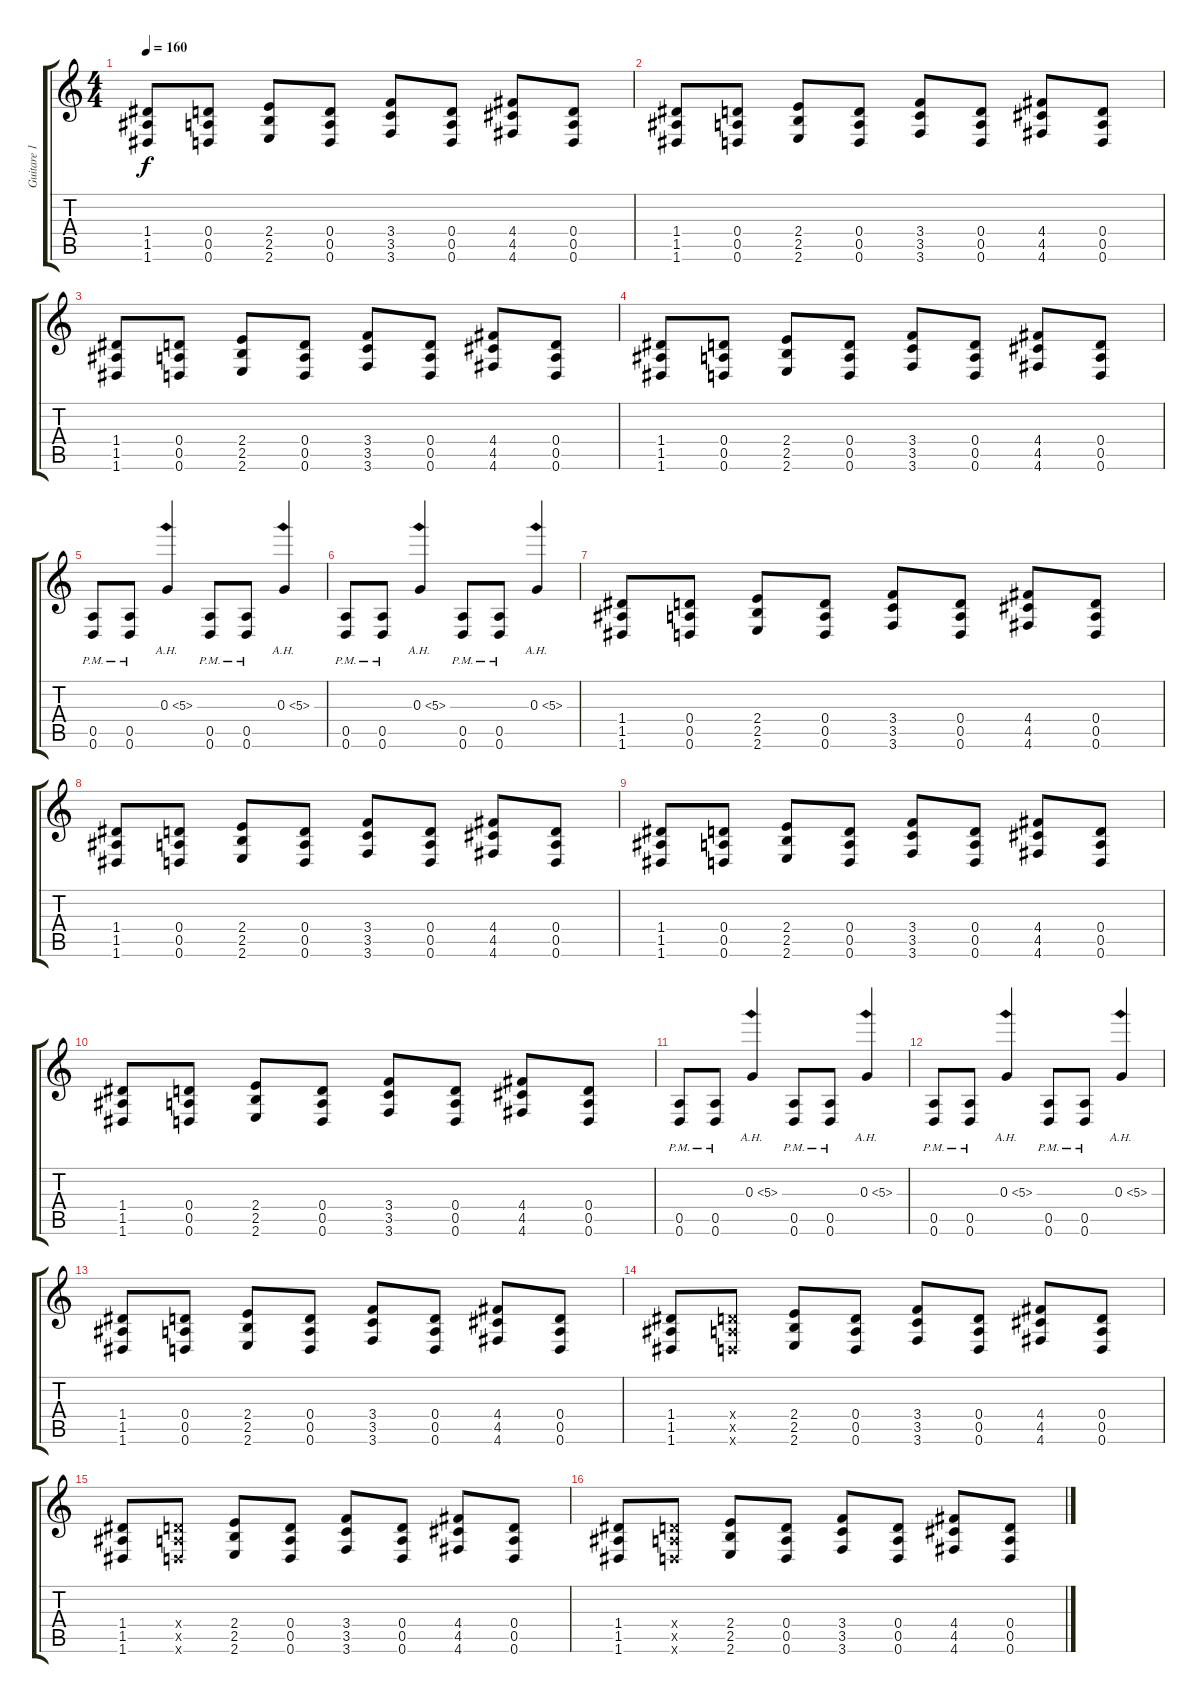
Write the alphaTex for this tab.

\track ("Guitare 1" "Guitare 1") {instrument distortionguitar}
\staff {score tabs}
\tuning (E4 B3 G3 D3 A2 D2) {hide}
\ts (4 4)
\tempo 160
\clef g2
\ks c
(1.4 1.5 1.6).8{dy f instrument distortionguitar} (0.4 0.5 0.6).8 (2.4 2.5 2.6).8 (0.4 0.5 0.6).8 (3.4 3.5 3.6).8 (0.4 0.5 0.6).8 (4.4 4.5 4.6).8 (0.4 0.5 0.6).8 |
(1.4 1.5 1.6).8 (0.4 0.5 0.6).8 (2.4 2.5 2.6).8 (0.4 0.5 0.6).8 (3.4 3.5 3.6).8 (0.4 0.5 0.6).8 (4.4 4.5 4.6).8 (0.4 0.5 0.6).8 |
(1.4 1.5 1.6).8 (0.4 0.5 0.6).8 (2.4 2.5 2.6).8 (0.4 0.5 0.6).8 (3.4 3.5 3.6).8 (0.4 0.5 0.6).8 (4.4 4.5 4.6).8 (0.4 0.5 0.6).8 |
(1.4 1.5 1.6).8 (0.4 0.5 0.6).8 (2.4 2.5 2.6).8 (0.4 0.5 0.6).8 (3.4 3.5 3.6).8 (0.4 0.5 0.6).8 (4.4 4.5 4.6).8 (0.4 0.5 0.6).8 |
(0.5{pm} 0.6{pm}).8 (0.5{pm} 0.6{pm}).8 0.3{ah 5}.4 (0.5{pm} 0.6{pm}).8 (0.5{pm} 0.6{pm}).8 0.3{ah 5}.4 |
(0.5{pm} 0.6{pm}).8 (0.5{pm} 0.6{pm}).8 0.3{ah 5}.4 (0.5{pm} 0.6{pm}).8 (0.5{pm} 0.6{pm}).8 0.3{ah 5}.4 |
(1.4 1.5 1.6).8 (0.4 0.5 0.6).8 (2.4 2.5 2.6).8 (0.4 0.5 0.6).8 (3.4 3.5 3.6).8 (0.4 0.5 0.6).8 (4.4 4.5 4.6).8 (0.4 0.5 0.6).8 |
(1.4 1.5 1.6).8 (0.4 0.5 0.6).8 (2.4 2.5 2.6).8 (0.4 0.5 0.6).8 (3.4 3.5 3.6).8 (0.4 0.5 0.6).8 (4.4 4.5 4.6).8 (0.4 0.5 0.6).8 |
(1.4 1.5 1.6).8 (0.4 0.5 0.6).8 (2.4 2.5 2.6).8 (0.4 0.5 0.6).8 (3.4 3.5 3.6).8 (0.4 0.5 0.6).8 (4.4 4.5 4.6).8 (0.4 0.5 0.6).8 |
(1.4 1.5 1.6).8 (0.4 0.5 0.6).8 (2.4 2.5 2.6).8 (0.4 0.5 0.6).8 (3.4 3.5 3.6).8 (0.4 0.5 0.6).8 (4.4 4.5 4.6).8 (0.4 0.5 0.6).8 |
(0.5{pm} 0.6{pm}).8 (0.5{pm} 0.6{pm}).8 0.3{ah 5}.4 (0.5{pm} 0.6{pm}).8 (0.5{pm} 0.6{pm}).8 0.3{ah 5}.4 |
(0.5{pm} 0.6{pm}).8 (0.5{pm} 0.6{pm}).8 0.3{ah 5}.4 (0.5{pm} 0.6{pm}).8 (0.5{pm} 0.6{pm}).8 0.3{ah 5}.4 |
(1.4 1.5 1.6).8 (0.4 0.5 0.6).8 (2.4 2.5 2.6).8 (0.4 0.5 0.6).8 (3.4 3.5 3.6).8 (0.4 0.5 0.6).8 (4.4 4.5 4.6).8 (0.4 0.5 0.6).8 |
(1.4 1.5 1.6).8 (0.4{x} 0.5{x} 0.6{x}).8 (2.4 2.5 2.6).8 (0.4 0.5 0.6).8 (3.4 3.5 3.6).8 (0.4 0.5 0.6).8 (4.4 4.5 4.6).8 (0.4 0.5 0.6).8 |
(1.4 1.5 1.6).8 (0.4{x} 0.5{x} 0.6{x}).8 (2.4 2.5 2.6).8 (0.4 0.5 0.6).8 (3.4 3.5 3.6).8 (0.4 0.5 0.6).8 (4.4 4.5 4.6).8 (0.4 0.5 0.6).8 |
(1.4 1.5 1.6).8 (0.4{x} 0.5{x} 0.6{x}).8 (2.4 2.5 2.6).8 (0.4 0.5 0.6).8 (3.4 3.5 3.6).8 (0.4 0.5 0.6).8 (4.4 4.5 4.6).8 (0.4 0.5 0.6).8
